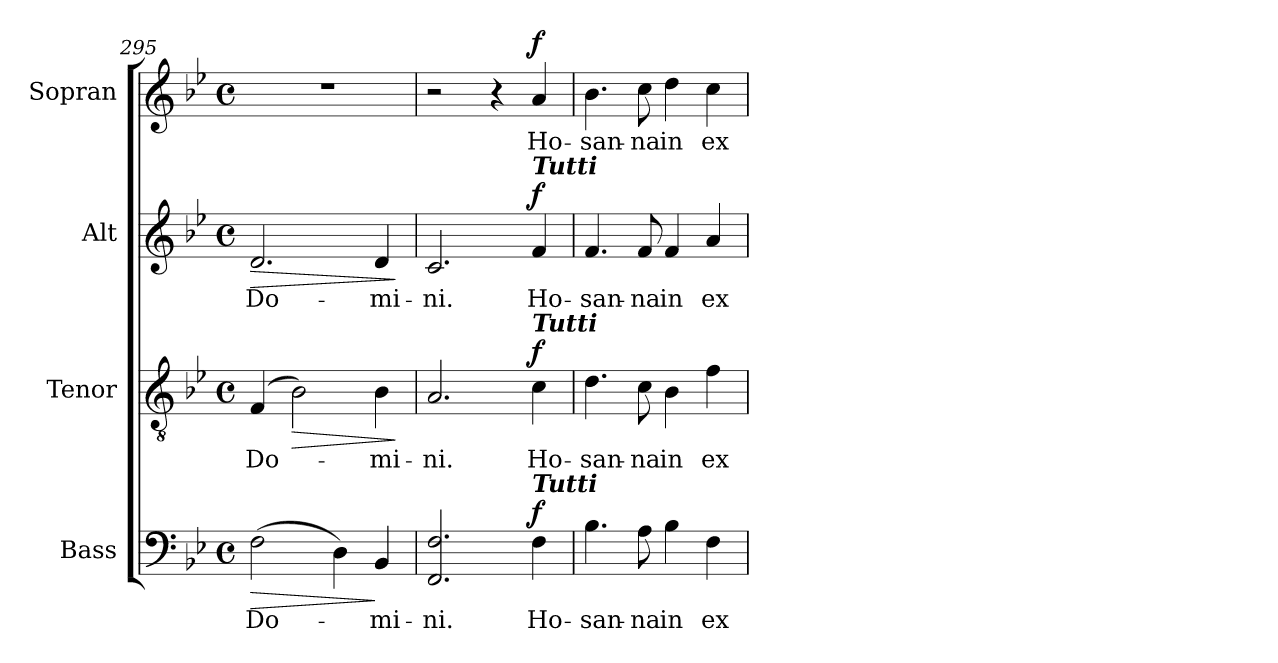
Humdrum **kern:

**kern	**text	**dynam	**kern	**text	**dynam	**kern	**text	**dynam	**kern	**text	**dynam
*part4	*part4	*part4	*part3	*part3	*part3	*part2	*part2	*part2	*part1	*part1	*part1
*staff4	*staff4	*staff4	*staff3	*staff3	*staff3	*staff2	*staff2	*staff2	*staff1	*staff1	*staff1
*I"Bass	*	*	*I"Tenor	*	*	*I"Alt	*	*	*I"Sopran	*	*
*I'B.	*	*	*I'T.	*	*	*I'A.	*	*	*I'S.	*	*
*clefF4	*	*	*clefGv2	*	*	*clefG2	*	*	*clefG2	*	*
*k[b-e-]	*	*	*k[b-e-]	*	*	*k[b-e-]	*	*	*k[b-e-]	*	*
*B-:	*	*	*B-:	*	*	*B-:	*	*	*B-:	*	*
*M4/4	*	*	*M4/4	*	*	*M4/4	*	*	*M4/4	*	*
*met(c)	*	*	*met(c)	*	*	*met(c)	*	*	*met(c)	*	*
=295	=295	=295	=295	=295	=295	=295	=295	=295	=295	=295	=295
!	!LO:LY:b	!LO:HP:b	!	!LO:LY:b	!	!	!LO:LY:b	!LO:HP:b	!	!	!
(>2F\	Do-	>	(4F/	Do-	.	2.d/	Do-	>	1r	.	.
!	!	!	!	!	!LO:HP:b	!	!	!	!	!	!
.	.	.	2B-\)	.	>	.	.	.	.	.	.
4D\)	.	.	.	.	.	.	.	.	.	.	.
!	!LO:LY:b	!	!	!LO:LY:b	!	!	!LO:LY:b	!	!	!	!
4BB-/	-mi-	]	4B-\	-mi-	.	4d/	-mi-	.	.	.	.
.	.	.	.	.	]	.	.	]	.	.	.
!!LO:PB:g=z
=296	=296	=296	=296	=296	=296	=296	=296	=296	=296	=296	=296
!	!LO:LY:b	!	!	!LO:LY:b	!	!	!LO:LY:b	!	!	!	!
2.FF/ 2.F/	-ni.	.	2.A/	-ni.	.	2.c/	-ni.	.	2r	.	.
.	.	.	.	.	.	.	.	.	4r	.	.
!	!	!	!	!	!	!LO:TX:a:Bi:t=Tutti	!	!	!	!	!
!	!	!	!LO:TX:a:Bi:t=Tutti	!	!	!	!	!	!	!	!
!LO:TX:a:Bi:t=Tutti	!	!	!	!	!	!	!	!	!	!	!
!	!LO:LY:b	!LO:DY:a	!	!LO:LY:b	!LO:DY:a	!	!LO:LY:b	!LO:DY:a	!	!LO:LY:b	!LO:DY:a
4F\	Ho-	f	4c\	Ho-	f	4f/	Ho-	f	4a/	Ho-	f
=297	=297	=297	=297	=297	=297	=297	=297	=297	=297	=297	=297
!	!LO:LY:b	!	!	!LO:LY:b	!	!	!LO:LY:b	!	!	!LO:LY:b	!
4.B-\	-san-	.	4.d\	-san-	.	4.f/	-san-	.	4.b-\	-san-	.
!	!LO:LY:b	!	!	!LO:LY:b	!	!	!LO:LY:b	!	!	!LO:LY:b	!
8A\	-na	.	8c\	-na	.	8f/	-na	.	8cc\	-na	.
!	!LO:LY:b	!	!	!LO:LY:b	!	!	!LO:LY:b	!	!	!LO:LY:b	!
4B-\	in	.	4B-\	in	.	4f/	in	.	4dd\	in	.
!	!LO:LY:b	!	!	!LO:LY:b	!	!	!LO:LY:b	!	!	!LO:LY:b	!
4F\	ex-	.	4f\	ex-	.	4a/	ex-	.	4cc\	ex-	.
=	=	=	=	=	=	=	=	=	=	=	=
*-	*-	*-	*-	*-	*-	*-	*-	*-	*-	*-	*-
